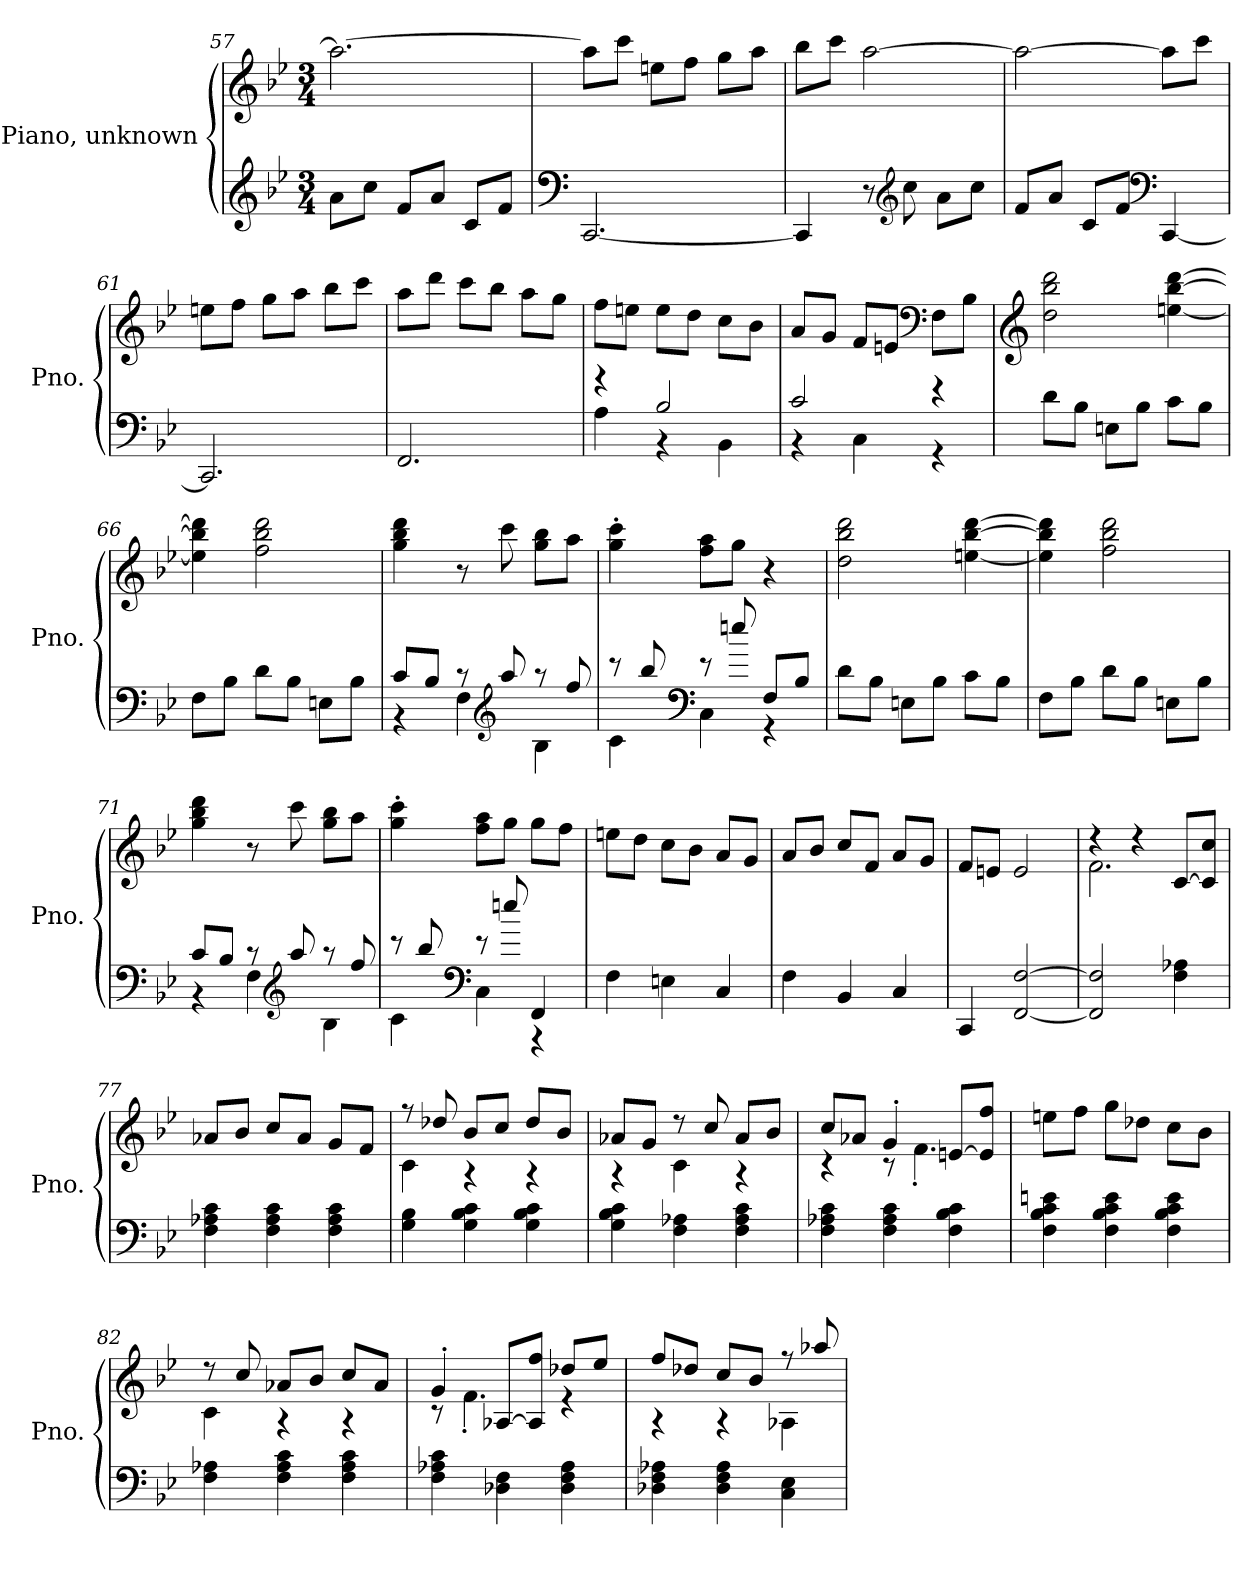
**kern	**kern
*part1	*part1
*staff2	*staff1
*I"Piano, unknown	*
*I'Pno.	*
*clefG2	*clefG2
*k[b-e-]	*k[b-e-]
*M3/4	*M3/4
=57	=57
8a\L	2.aa\_
8cc\J	.
8f/L	.
8a/J	.
8c/L	.
8f/J	.
=58	=58
*clefF4	*
[2.CC/	8aa\L]
.	8ccc\J
.	8een\L
.	8ff\J
.	8gg\L
.	8aa\J
!!LO:PB:g=z
=59	=59
4CC/]	8bb-\L
.	8ccc\J
8r	[2aa\
*clefG2	*
8cc\	.
8a\L	.
8cc\J	.
=60	=60
8f/L	2aa\_
8a/J	.
8c/L	.
8f/J	.
*clefF4	*
[4CC/	8aa\L]
.	8ccc\J
=61	=61
2.CC/]	8een\L
.	8ff\J
.	8gg\L
.	8aa\J
.	8bb-\L
.	8ccc\J
=62	=62
2.FF/	8aa\L
.	8ddd\J
.	8ccc\L
.	8bb-\J
.	8aa\L
.	8gg\J
=63	=63
*^	*
4r	4A\	8ff\L
.	.	8een\J
2B-/	4r	8ee\L
.	.	8dd\J
.	4BB-\	8cc\L
.	.	8b-\J
!!LO:LB:g=z
=64	=64	=64
2c/	4r	8a/L
.	.	8g/J
.	4C\	8f/L
.	.	8en/J
*	*	*clefF4
4r	4r	8F\L
.	.	8B-\J
*v	*v	*
=65	=65
*	*clefG2
8d\L	2dd\ 2bb-\ 2ddd\
8B-\J	.
8En\L	.
8B-\J	.
8c\L	[4een\ [4bb-\ [4ddd\
8B-\J	.
=66	=66
8F\L	4ee\] 4bb-\] 4ddd\]
8B-\J	.
8d\L	2ff\ 2bb-\ 2ddd\
8B-\J	.
8En\L	.
8B-\J	.
=67	=67
*^	*
8c/L	4r	4gg\ 4bb-\ 4ddd\
8B-/J	.	.
8r	4F\	8r
*clefG2	*	*
8aa/	.	8ccc\
8r	4B-\	8gg\ 8bb-\L
8ff/	.	8aa\J
!!LO:LB:g=z
=68	=68	=68
8r	4c\	4gg\' 4ccc\'
8bb-/	.	.
*clefF4	*	*
8r	4C\	8ff\ 8aa\L
8een/	.	8gg\J
8F/L	4r	4r
8B-/J	.	.
*v	*v	*
=69	=69
8d\L	2dd\ 2bb-\ 2ddd\
8B-\J	.
8En\L	.
8B-\J	.
8c\L	[4een\ [4bb-\ [4ddd\
8B-\J	.
=70	=70
8F\L	4ee\] 4bb-\] 4ddd\]
8B-\J	.
8d\L	2ff\ 2bb-\ 2ddd\
8B-\J	.
8En\L	.
8B-\J	.
=71	=71
*^	*
8c/L	4r	4gg\ 4bb-\ 4ddd\
8B-/J	.	.
8r	4F\	8r
*clefG2	*	*
8aa/	.	8ccc\
8r	4B-\	8gg\ 8bb-\L
8ff/	.	8aa\J
!!LO:LB:g=z
=72	=72	=72
8r	4c\	4gg\' 4ccc\'
8bb-/	.	.
*clefF4	*	*
8r	4C\	8ff\ 8aa\L
8een/	.	8gg\J
4FF/	4r	8gg\L
.	.	8ff\J
*v	*v	*
=73	=73
4F\	8een\L
.	8dd\J
4En\	8cc\L
.	8b-\J
4C/	8a/L
.	8g/J
=74	=74
4F\	8a/L
.	8b-/J
4BB-/	8cc/L
.	8f/J
4C/	8a/L
.	8g/J
=75	=75
4CC/	8f/L
.	8en/J
[2FF/ [2F/	2e/
=76	=76
*	*^
2FF/] 2F/]	4r	2.f\
.	4r	.
4F\ 4A-X\	[8c/L	.
.	8c/] 8cc/J	.
*	*v	*v
=77	=77
4F\ 4A-X\ 4c\	8a-X/L
.	8b-/J
4F\ 4A-\ 4c\	8cc/L
.	8a-/J
4F\ 4A-\ 4c\	8g/L
.	8f/J
!!LO:LB:g=z
=78	=78
*	*^
4G\ 4B-\	8r	4c\
.	8dd-X/	.
4G\ 4B-\ 4c\	8b-/L	4r
.	8cc/J	.
4G\ 4B-\ 4c\	8dd-/L	4r
.	8b-/J	.
=79	=79	=79
4G\ 4B-\ 4c\	8a-X/L	4r
.	8g/J	.
4F\ 4A-X\	8r	4c\
.	8cc/	.
4F\ 4A-\ 4c\	8a-/L	4r
.	8b-/J	.
=80	=80	=80
4F\ 4A-X\ 4c\	8cc/L	4r
.	8a-X/J	.
4F\ 4A-\ 4c\	4g'/	8r
.	.	4.f'\
4F\ 4B-\ 4c\	[8en/L	.
.	8e/] 8ff/J	.
*	*v	*v
=81	=81
4F\ 4B-\ 4c\ 4en\	8een\L
.	8ff\J
4F\ 4B-\ 4c\ 4e\	8gg\L
.	8dd-X\J
4F\ 4B-\ 4c\ 4e\	8cc\L
.	8b-\J
=82	=82
*	*^
4F\ 4A-X\	8r	4c\
.	8cc/	.
4F\ 4A-\ 4c\	8a-X/L	4r
.	8b-/J	.
4F\ 4A-\ 4c\	8cc/L	4r
.	8a-/J	.
!!LO:LB:g=z	!!
=83	=83	=83
4F\ 4A-X\ 4c\	4g'/	8r
.	.	4.f'\
4D-X\ 4F\	[8A-X/L	.
.	8A-/] 8ff/J	.
4D-\ 4F\ 4A-\	8dd-X/L	4r
.	8ee-/J	.
=84	=84	=84
4D-X\ 4F\ 4A-X\	8ff/L	4r
.	8dd-X/J	.
4D-\ 4F\ 4A-\	8cc/L	4r
.	8b-/J	.
4C\ 4E-\	8r	4A-X\
.	8aa-X/	.
*	*v	*v
=	=
*-	*-
